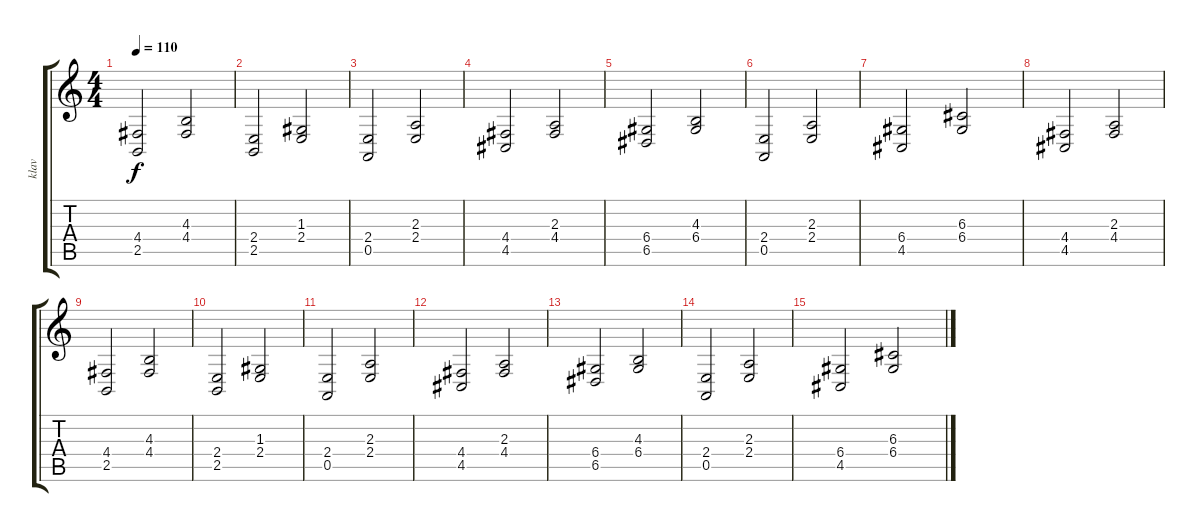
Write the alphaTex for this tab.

\track ("klav" "klav") {instrument acousticgrandpiano}
\staff {score tabs}
\tuning (E4 B3 G3 D3 A2 E2) {hide}
\ts (4 4)
\tempo 110
\clef g2
\ks c
(4.4 2.5).2{dy f} (4.3 4.4).2 |
(2.4 2.5).2 (1.3 2.4).2 |
(2.4 0.5).2 (2.3 2.4).2 |
(4.4 4.5).2 (2.3 4.4).2 |
(6.4 6.5).2 (4.3 6.4).2 |
(2.4 0.5).2 (2.3 2.4).2 |
(6.4 4.5).2 (6.3 6.4).2 |
(4.4 4.5).2{volume 0} (2.3 4.4).2 |
(4.4 2.5).2 (4.3 4.4).2 |
(2.4 2.5).2 (1.3 2.4).2 |
(2.4 0.5).2 (2.3 2.4).2 |
(4.4 4.5).2 (2.3 4.4).2 |
(6.4 6.5).2 (4.3 6.4).2 |
(2.4 0.5).2 (2.3 2.4).2 |
(6.4 4.5).2 (6.3 6.4).2
